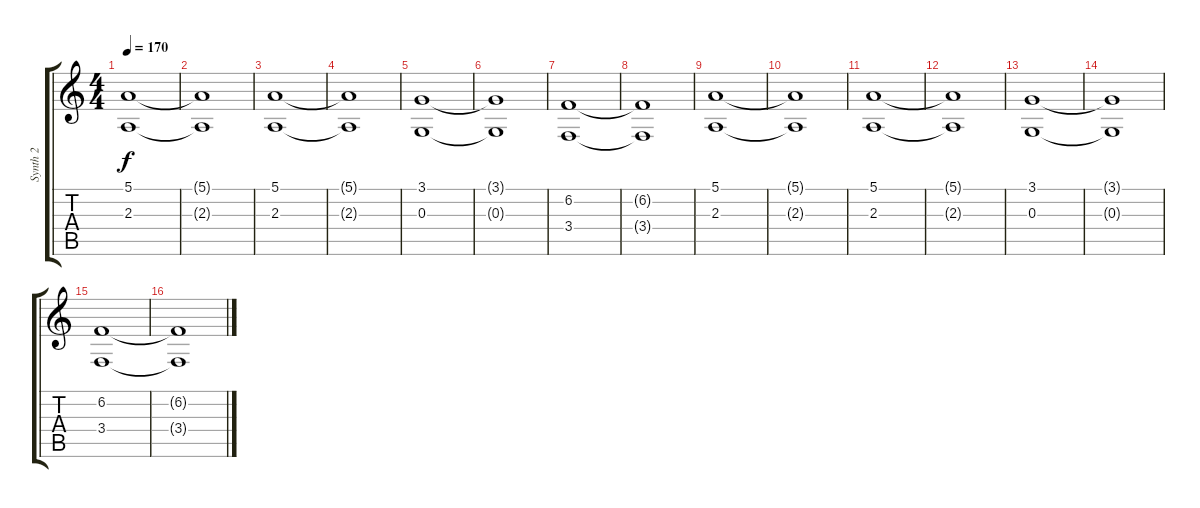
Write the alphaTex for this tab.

\track ("Synth 2" "Synth 2") {instrument synthstrings1}
\staff {score tabs}
\tuning (E4 B3 G3 D3 A2 E2) {hide}
\ts (4 4)
\tempo 170
\clef g2
\ks c
(5.1 2.3).1{dy f instrument synthstrings1} |
(5.1{t} 2.3{t}).1 |
(5.1 2.3).1 |
(5.1{t} 2.3{t}).1 |
(3.1 0.3).1 |
(3.1{t} 0.3{t}).1 |
(6.2 3.4).1 |
(6.2{t} 3.4{t}).1 |
\section ("" "")
(5.1 2.3).1 |
(5.1{t} 2.3{t}).1 |
(5.1 2.3).1 |
(5.1{t} 2.3{t}).1 |
(3.1 0.3).1 |
(3.1{t} 0.3{t}).1 |
(6.2 3.4).1 |
(6.2{t} 3.4{t}).1
